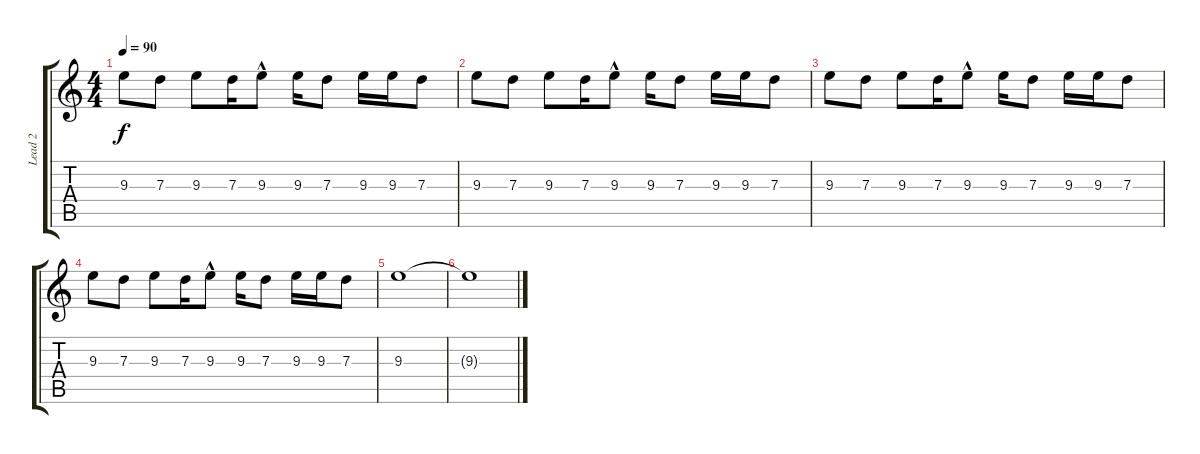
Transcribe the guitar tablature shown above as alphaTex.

\track ("Lead 2" "Lead 2") {instrument electricguitarclean}
\staff {score tabs}
\tuning (E4 B3 G3 D3 A2 E2) {hide}
\ts (4 4)
\tempo 90
\clef g2
\ks c
9.3.8{dy f} 7.3.8 9.3.8 7.3.16 9.3{hac}.8 9.3.16 7.3.8 9.3.16 9.3.16 7.3.8 |
9.3.8 7.3.8 9.3.8 7.3.16 9.3{hac}.8 9.3.16 7.3.8 9.3.16 9.3.16 7.3.8 |
9.3.8 7.3.8 9.3.8 7.3.16 9.3{hac}.8 9.3.16 7.3.8 9.3.16 9.3.16 7.3.8 |
9.3.8 7.3.8 9.3.8 7.3.16 9.3{hac}.8 9.3.16 7.3.8 9.3.16 9.3.16 7.3.8 |
9.3.1 |
9.3{t}.1
